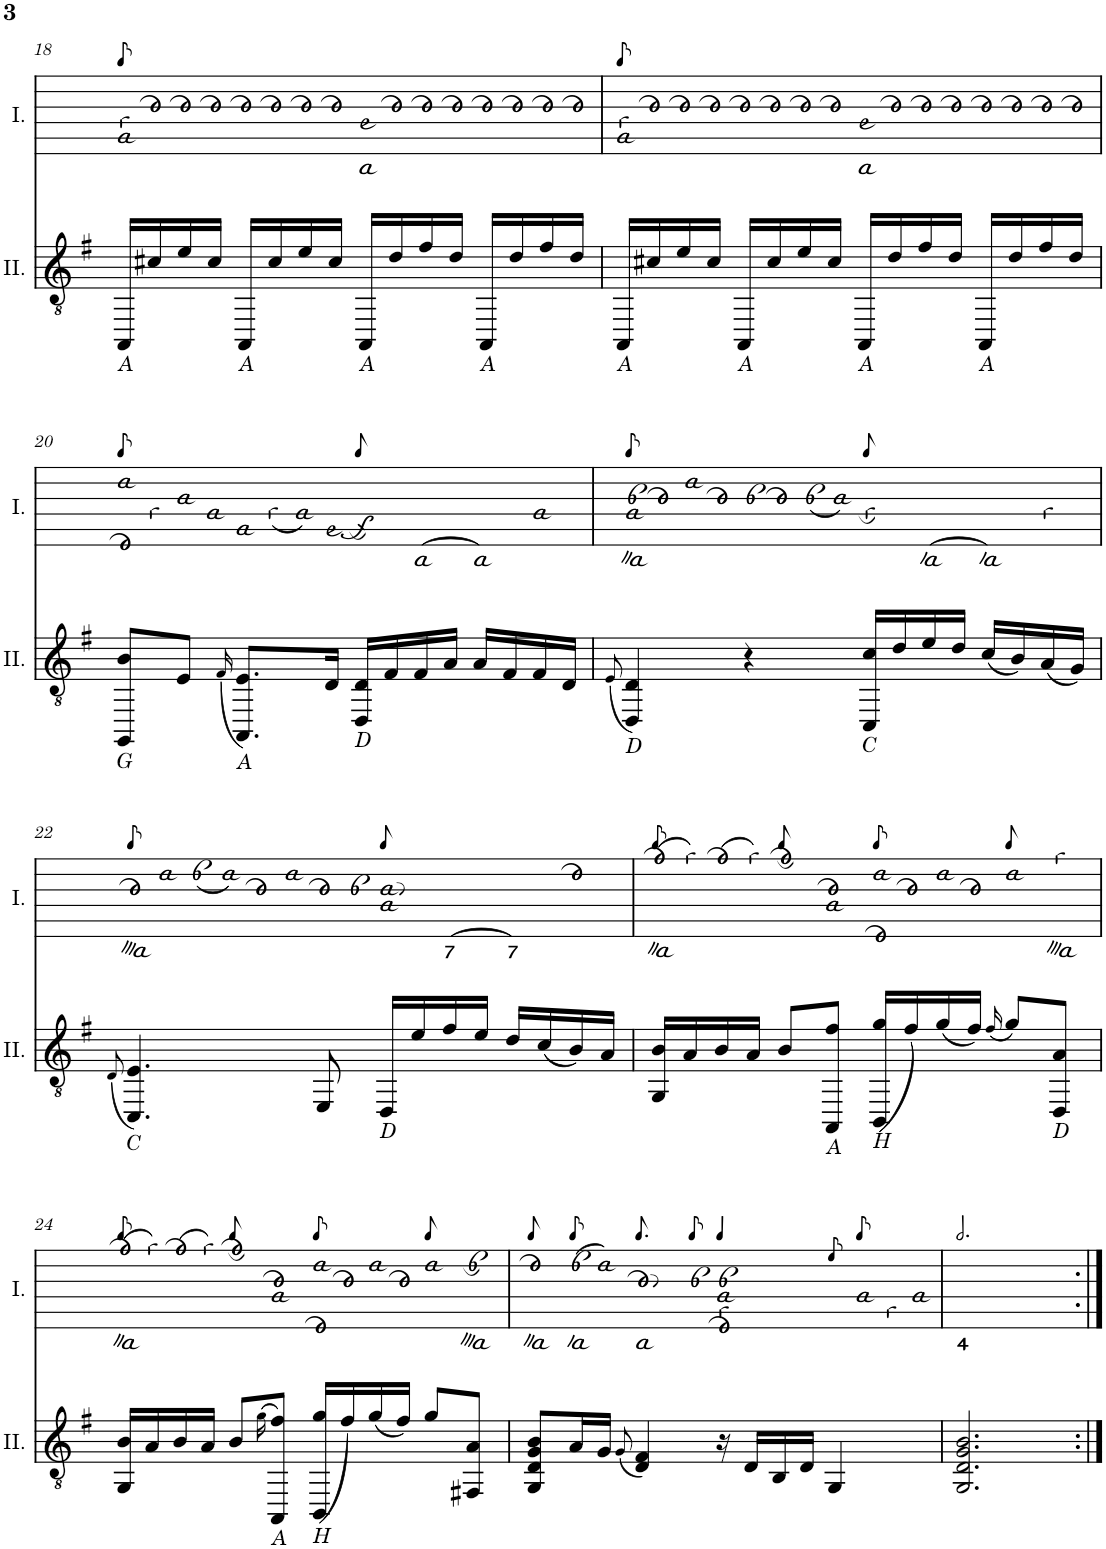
**kern	**kern
*part2	*part1
*staff2	*staff1
*I"II.	*I"I.
*I'II.	*I'I.
!!LO:PB:g=z
*clefGv2	*
*k[f#]	*k[b-e-]
*M4/4	*M4/4
*met(c)	*met(c)
=18	=18
!LO:TX:b:i:t=A	!
16AAA/LL	16C\ 16G\LL
16c#X/	16cJ
16e/	16cL
16c#/JJ	16cJJ
!LO:TX:b:i:t=A	!
16AAA/LL	16cLL
16c#/	16cJ
16e/	16cL
16c#/JJ	16cJJ
!LO:TX:b:i:t=A	!
16AAA/LL	16FF\ 16A\LL
16d/	16cJ
16f#/	16cL
16d/JJ	16cJJ
!LO:TX:b:i:t=A	!
16AAA/LL	16cLL
16d/	16cJ
16f#/	16cL
16d/JJ	16cJJ
=19	=19
!LO:TX:b:i:t=A	!
16AAA/LL	16C\ 16G\LL
16c#X/	16cJ
16e/	16cL
16c#/JJ	16cJJ
!LO:TX:b:i:t=A	!
16AAA/LL	16cLL
16c#/	16cJ
16e/	16cL
16c#/JJ	16cJJ
!LO:TX:b:i:t=A	!
16AAA/LL	16FF\ 16A\LL
16d/	16cJ
16f#/	16cL
16d/JJ	16cJJ
!LO:TX:b:i:t=A	!
16AAA/LL	16cLL
16d/	16cJ
16f#/	16cL
16d/JJ	16cJJ
!!LO:LB:g=z
=20	=20
!LO:TX:b:i:t=G	!
8GGG/ 8B/L	16BB-\ 16d\LL
.	16GJ
8E/J	16AL
.	16FJJ
(16qF#/	.
!LO:TX:b:i:t=A	!
8.AAA/ 8.E/L)	16CLL
.	(<16GJ
.	16FL)
16D/Jk	16EnJJ
!LO:TX:b:i:t=D	!
16DD/ 16D/LL	8FL
16F#/	.
16F#/	[8FFJ
16A/JJ	.
16A/LL	8FFL]
16F#/	.
16F#/	8FJ
16D/JJ	.
=21	=21
(8qE/	.
!LO:TX:b:i:t=D	!
4DD/ 4D/)	16DD\ 16F\ 16B-\LL
.	16cJ
.	16dL
.	16cJJ
4r	16B-LL
.	16cJ
.	(<16B-L
.	16AJJ)
!LO:TX:b:i:t=C	!
16CC/ 16c/LL	8GL
16d/	.
16e/	[8EE-J
16d/JJ	.
(<16c/LL	8EE-L]
16B/)	.
(<16A/	8GJ
16G/JJ)	.
!!LO:LB:g=z
=22	=22
(8qD/	.
!LO:TX:b:i:t=C	!
4.CC/ 4.E/)	16CC\ 16c\LL
.	16dJ
.	(<16e-L
.	16dJJ)
.	16cLL
.	16dJ
8EE/	16cL
.	16B-JJ
!LO:TX:b:i:t=D	!
16DD/LL	8F\ 8A\L
16e/	.
16f#/	[8FFFJ
16e/JJ	.
16d/LL	8FFFL]
(<16c/	.
16B/)	8fJ
16A/JJ	.
=23	=23
16GG/ 16B/LL	(16DD\ 16b-\LL
16A/	16aJ)
16B/	(16b-L
16A/JJ	16aJJ)
8B/L	8b-L
!LO:TX:b:i:t=A	!
8AAA/ 8f#/J	8F\ 8c\J
!LO:TX:b:i:t=H	!
(16BBB/ 16g/LL	16BB-\ 16d\LL
16f#/)	16cJ
(16g/	16dL
16f#/JJ)	16cJJ
(16qf#/	.
8g/L)	8dL
!LO:TX:b:i:t=D	!
8DD/ 8A/J	8CC\ 8a\J
!!LO:LB:g=z
=24	=24
16GG/ 16B/LL	(16DD\ 16b-\LL
16A/	16aJ)
16B/	(16b-L
16A/JJ	16aJJ)
8B/L	8b-L
(16qg\	.
!LO:TX:b:i:t=A	!
8AAA/ 8f#/J)	8F\ 8c\J
!LO:TX:b:i:t=H	!
(16BBB/ 16g/LL	16BB-\ 16d\LL
16f#/)	16cJ
(16g/	16dL
16f#/JJ)	16cJJ
8g/L	8dL
8FF#X/ 8A/J	8CC\ 8e-\J
=25	=25
8GG/ 8D/ 8G/ 8B/L	8DD\ 8f\L
16A/L	(>16EE-\ 16e-\L
16G/JJ	16dJJ)
(8qG/	.
4D/ 4F#/)	8.FF\ 8.c\L
.	16B-Jk
16r	4BB- 4D 4F 4B-
16D/LL	.
16BB/	.
16D/JJ	.
4GG/	16r
.	16FLL
.	16D
.	16FJJ
=26	=26
2.GG/ 2.D/ 2.G/ 2.B/	2.BBB-
=:|!	=:|!
*-	*-
